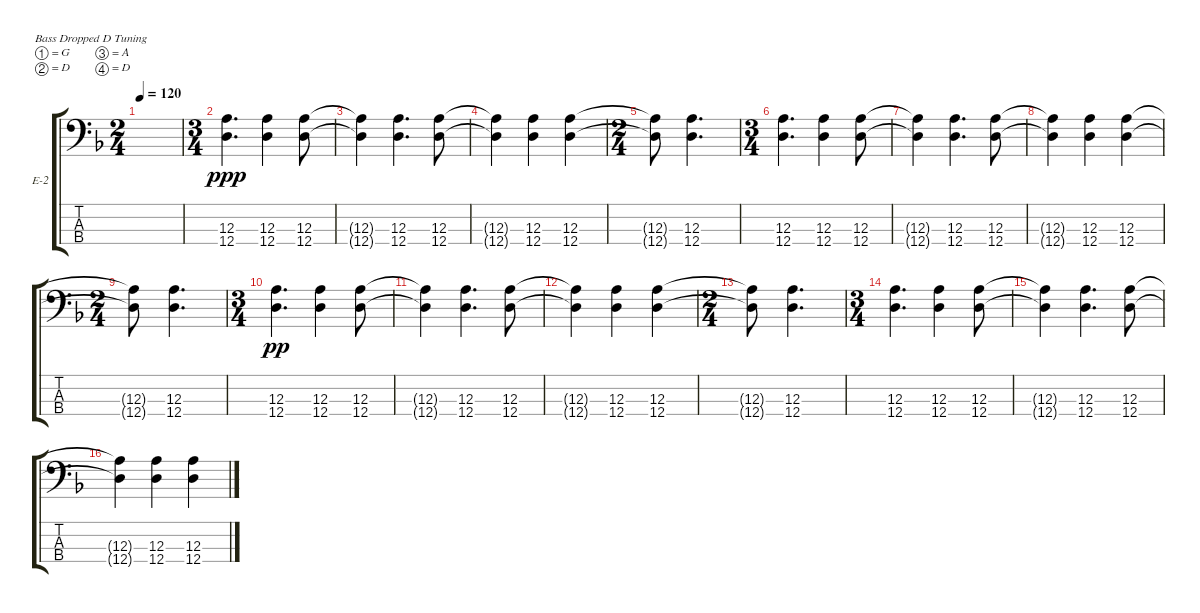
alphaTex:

\defaultSystemsLayout 4
\bracketExtendMode groupsimilarinstruments
\firstSystemTrackNameOrientation horizontal
\otherSystemsTrackNameOrientation horizontal
\track ("Effect 2" "E-2") {instrument electricbassfinger}
\staff {score tabs}
\tuning (G2 D2 A1 D1)
\ts (2 4)
\tempo 120
\clef f4
\ks f
|
\ts (3 4)
(12.3 12.4).4{d dy ppp} (12.3 12.4).4 (12.3 12.4).8 |
(12.3{t} 12.4{t}).4 (12.3 12.4).4{d} (12.3 12.4).8 |
(12.3{t} 12.4{t}).4 (12.3 12.4).4 (12.3 12.4).4 |
\ts (2 4)
(12.3{t} 12.4{t}).8 (12.3 12.4).4{d} |
\ts (3 4)
(12.3 12.4).4{d} (12.3 12.4).4 (12.3 12.4).8 |
(12.3{t} 12.4{t}).4 (12.3 12.4).4{d} (12.3 12.4).8 |
(12.3{t} 12.4{t}).4 (12.3 12.4).4 (12.3 12.4).4 |
\ts (2 4)
(12.3{t} 12.4{t}).8 (12.3 12.4).4{d} |
\ts (3 4)
(12.3 12.4).4{d dy pp} (12.3 12.4).4 (12.3 12.4).8 |
(12.3{t} 12.4{t}).4 (12.3 12.4).4{d} (12.3 12.4).8 |
(12.3{t} 12.4{t}).4 (12.3 12.4).4 (12.3 12.4).4 |
\ts (2 4)
(12.3{t} 12.4{t}).8 (12.3 12.4).4{d} |
\ts (3 4)
(12.3 12.4).4{d} (12.3 12.4).4 (12.3 12.4).8 |
(12.3{t} 12.4{t}).4 (12.3 12.4).4{d} (12.3 12.4).8 |
(12.3{t} 12.4{t}).4 (12.3 12.4).4 (12.3 12.4).4
